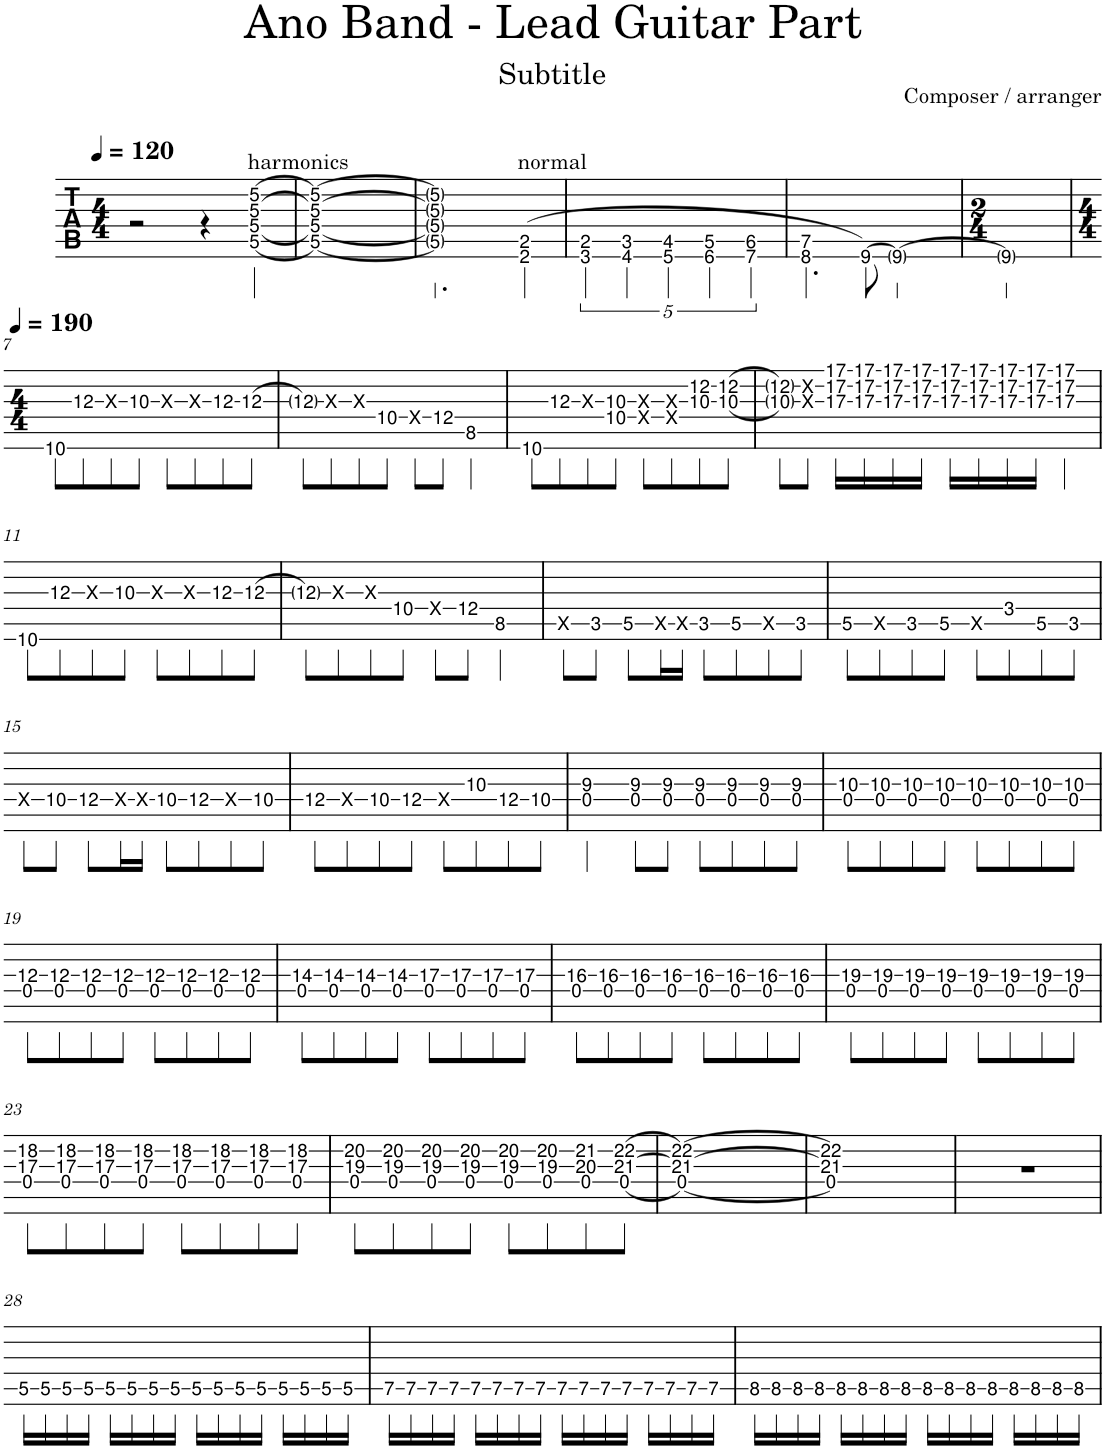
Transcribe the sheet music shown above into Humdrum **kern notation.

**kern
*part1
*staff1
*I"Electric Guitar
*I'El. Guit.
*stria6
*
*k[b-]
*M4/4
*MM120
=1
2r
4r
!LO:TX:a:t=harmonics
[4D\ [4G\ [4c\ [4e\
=2
1D_ 1G_ 1c_ 1e_
=3
2.D\] 2.G\] 2.c\] 2.e\]
!LO:TX:a:t=normal
(4FF#\ 4BB\
=4
5GG\ 5C-\
5AA-\ 5C\
5AA\ 5D-\
5BB-\ 5D\
5BB\ 5D#\
=5
4.C\ 4.E\
[8C#\)
2C#\_
=6
*M2/4
2C#\]
!!LO:LB:g=z
=7
*M4/4
*MM190
8D\L
8g\
8G\
8f\J
8G\L
8G\
8g\
[8g\J
=8
8g\L]
8G\
8G\
8c\J
8D\L
8d\J
4F\
=9
8D\L
8g\
8G\
8c\ 8f\J
8c\ 8f\L
8c\ 8f\
8f\ 8b\
[8f\ [8b\J
=10
8f\] 8b\]L
8G\ 8c\J
16cc\ 16ee\ 16aa\LL
16cc\ 16ee\ 16aa\
16cc\ 16ee\ 16aa\
16cc\ 16ee\ 16aa\JJ
16cc\ 16ee\ 16aa\LL
16cc\ 16ee\ 16aa\
16cc\ 16ee\ 16aa\
16cc\ 16ee\ 16aa\JJ
4cc\ 4ee\ 4aa\
!!LO:LB:g=z
=11
8D\L
8g\
8G\
8f\J
8G\L
8G\
8g\
[8g\J
=12
8g\L]
8G\
8G\
8c\J
8D\L
8d\J
4F\
=13
8AA\L
8C\J
8D\L
16AA\L
16AA\JJ
8C\L
8D\
8AA\
8C\J
=14
8D\L
8AA\
8C\
8D\J
8AA\L
8F\
8D\
8C\J
!!LO:LB:g=z
=15
8A\L
8c\J
8d\L
16A\L
16A\JJ
8c\L
8d\
8A\
8c\J
=16
8d\L
8A\
8c\
8d\J
8A\L
8f\
8d\
8c\J
=17
4D\ 4e\
8D\ 8e\L
8D\ 8e\J
8D\ 8e\L
8D\ 8e\
8D\ 8e\
8D\ 8e\J
=18
8D\ 8f\L
8D\ 8f\
8D\ 8f\
8D\ 8f\J
8D\ 8f\L
8D\ 8f\
8D\ 8f\
8D\ 8f\J
!!LO:LB:g=z
=19
8D\ 8g\L
8D\ 8g\
8D\ 8g\
8D\ 8g\J
8D\ 8g\L
8D\ 8g\
8D\ 8g\
8D\ 8g\J
=20
8D\ 8a\L
8D\ 8a\
8D\ 8a\
8D\ 8a\J
8D\ 8cc\L
8D\ 8cc\
8D\ 8cc\
8D\ 8cc\J
=21
8D\ 8cc-\L
8D\ 8cc-\
8D\ 8cc-\
8D\ 8cc-\J
8D\ 8cc-\L
8D\ 8cc-\
8D\ 8cc-\
8D\ 8cc-\J
=22
8D\ 8dd\L
8D\ 8dd\
8D\ 8dd\
8D\ 8dd\J
8D\ 8dd\L
8D\ 8dd\
8D\ 8dd\
8D\ 8dd\J
!!LO:LB:g=z
=23
8D\ 8cc\ 8ff\L
8D\ 8cc\ 8ff\
8D\ 8cc\ 8ff\
8D\ 8cc\ 8ff\J
8D\ 8cc\ 8ff\L
8D\ 8cc\ 8ff\
8D\ 8cc\ 8ff\
8D\ 8cc\ 8ff\J
=24
8D\ 8dd\ 8gg\L
8D\ 8dd\ 8gg\
8D\ 8dd\ 8gg\
8D\ 8dd\ 8gg\J
8D\ 8dd\ 8gg\L
8D\ 8dd\ 8gg\
8D\ 8dd#\ 8gg#\
[8D\ [8ee\ [8aa\J
=25
1D_ 1ee_ 1aa_
=26
1D] 1ee] 1aa]
=27
1r
!!LO:LB:g=z
=28
16D\LL
16D\
16D\
16D\JJ
16D\LL
16D\
16D\
16D\JJ
16D\LL
16D\
16D\
16D\JJ
16D\LL
16D\
16D\
16D\JJ
=29
16E\LL
16E\
16E\
16E\JJ
16E\LL
16E\
16E\
16E\JJ
16E\LL
16E\
16E\
16E\JJ
16E\LL
16E\
16E\
16E\JJ
=30
16F\LL
16F\
16F\
16F\JJ
16F\LL
16F\
16F\
16F\JJ
16F\LL
16F\
16F\
16F\JJ
16F\LL
16F\
16F\
16F\JJ
=
*-
